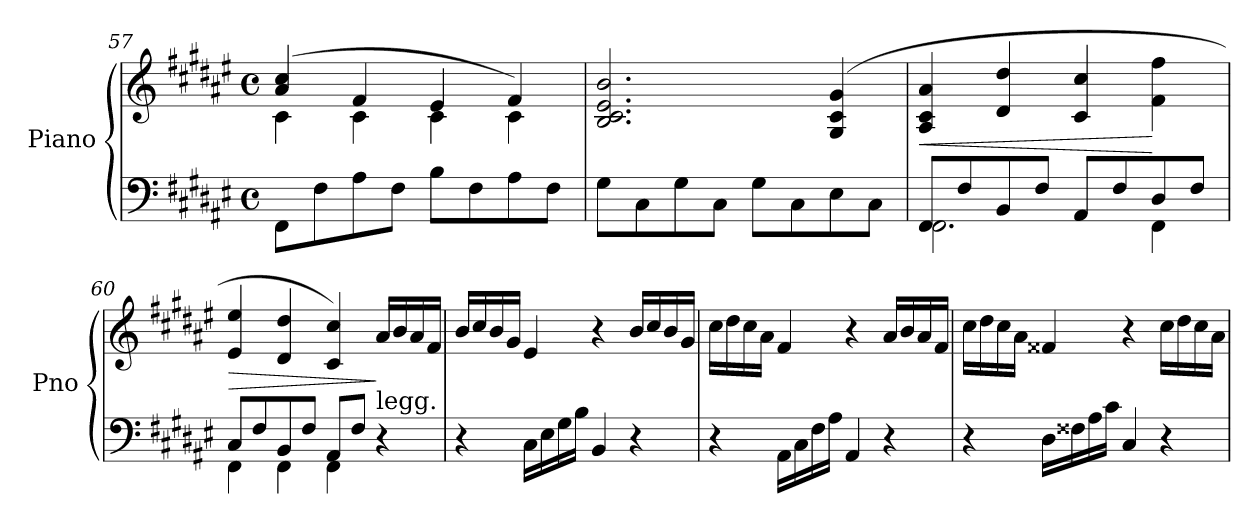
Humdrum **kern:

**kern	**kern	**dynam
*part1	*part1	*part1
*staff2	*staff1	*staff1/2
*I"Piano	*	*
*I'Pno	*	*
*clefF4	*clefG2	*
*k[f#c#g#d#a#e#]	*k[f#c#g#d#a#e#]	*
*F#:	*F#:	*
*M4/4	*M4/4	*
*met(c)	*met(c)	*
=57	=57	=57
*	*^	*
8FF#\L	(>4a#/ 4cc#/	4c#\	.
8F#\	.	.	.
8A#\	4f#/	4c#\	.
8F#\J	.	.	.
8B\L	4e#/	4c#\	.
8F#\	.	.	.
8A#\	4f#/)	4c#\	.
8F#\J	.	.	.
*	*v	*v	*
=58	=58	=58
8G#\L	2.B/ 2.c#/ 2.e#/ 2.b/	.
8C#\	.	.
8G#\	.	.
8C#\J	.	.
8G#\L	.	.
8C#\	.	.
8E#\	(>4G#/ 4c#/ 4g#/	.
8C#\J	.	.
=59	=59	=59
*^	*	*
!	!	!	!LO:HP:b
8FF#/L	2.FF#\	4A#/ 4c#/ 4a#/	<
8F#/	.	.	.
8BB/	.	4d#/ 4dd#/	.
8F#/J	.	.	.
8AA#/L	.	4c#/ 4cc#/	.
8F#/	.	.	.
8D#/	4FF#\	4f#\ 4ff#\	[
8F#/J	.	.	.
=60	=60	=60	=60
!	!	!	!LO:HP:b
8C#/L	4FF#\	4e#/ 4ee#/	>
8F#/	.	.	.
8BB/	4FF#\	4d#/ 4dd#/	.
8F#/J	.	.	.
8AA#/L	4FF#\	4c#/ 4cc#/)	.
8F#/J	.	.	.
!	!	!LO:TX:b:t=legg.	!
4r	4ryy	16a#/LL	]
.	.	16b/	.
.	.	16a#/	.
.	.	16f#/JJ	.
*v	*v	*	*
=61	=61	=61
4r	16b/LL	.
.	16cc#/	.
.	16b/	.
.	16g#/JJ	.
16C#\LL	4e#/	.
16E#\	.	.
16G#\	.	.
16B\JJ	.	.
4BB/	4r	.
4r	16b/LL	.
.	16cc#/	.
.	16b/	.
.	16g#/JJ	.
=62	=62	=62
4r	16cc#\LL	.
.	16dd#\	.
.	16cc#\	.
.	16a#\JJ	.
16AA#\LL	4f#/	.
16C#\	.	.
16F#\	.	.
16A#\JJ	.	.
4AA#/	4r	.
4r	16a#/LL	.
.	16b/	.
.	16a#/	.
.	16f#/JJ	.
=63	=63	=63
4r	16cc#\LL	.
.	16dd#\	.
.	16cc#\	.
.	16a#\JJ	.
16D#\LL	4f##X/	.
16F##X\	.	.
16A#\	.	.
16c#\JJ	.	.
4C#/	4r	.
4r	16cc#\LL	.
.	16dd#\	.
.	16cc#\	.
.	16a#\JJ	.
=	=	=
*-	*-	*-
